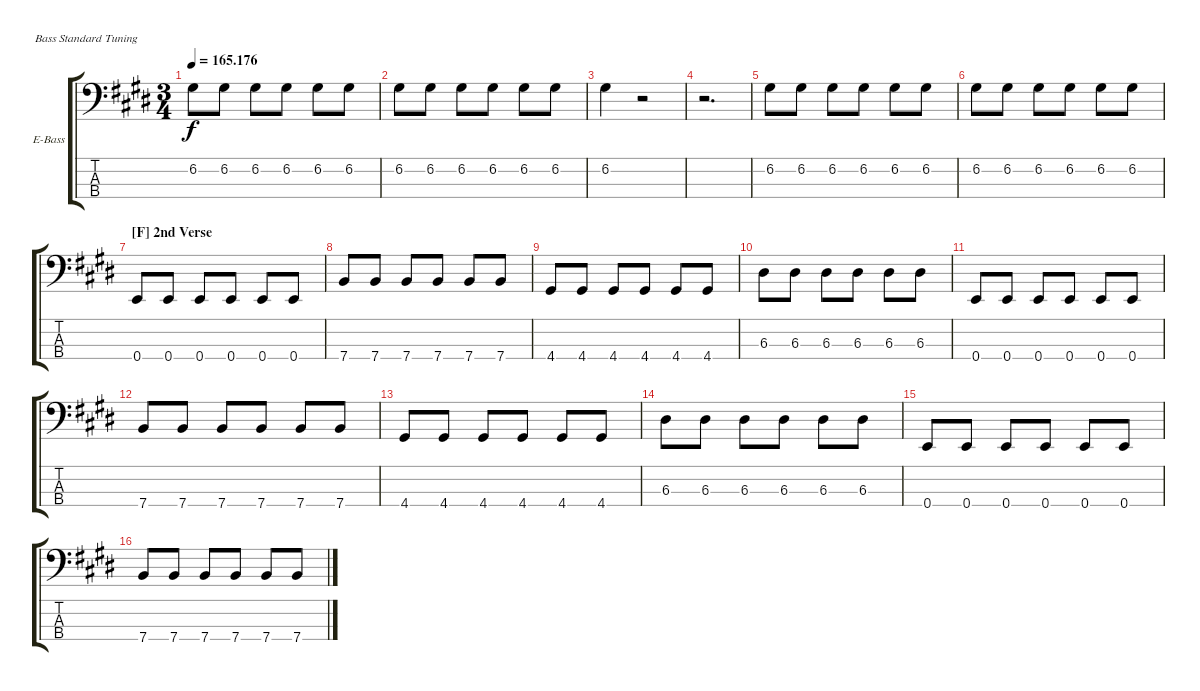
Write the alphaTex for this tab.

\defaultSystemsLayout 4
\bracketExtendMode groupsimilarinstruments
\firstSystemTrackNameOrientation horizontal
\otherSystemsTrackNameOrientation horizontal
\track ("Michael Shuman (E. Bass)" "E-Bass") {multiBarRest instrument electricbassfinger}
\staff {score tabs}
\tuning (G2 D2 A1 E1)
\ts (3 4)
\tempo
165.176
\accidentals auto
\clef f4
\ottava regular
\simile none
\ks e
6.2.8{dy f} 6.2.8 6.2.8 6.2.8 6.2.8 6.2.8 |
6.2.8 6.2.8 6.2.8 6.2.8 6.2.8 6.2.8 |
6.2.4 r.2 |
r.2{d} |
6.2.8 6.2.8 6.2.8 6.2.8 6.2.8 6.2.8 |
6.2.8 6.2.8 6.2.8 6.2.8 6.2.8 6.2.8 |
\section ("F" "2nd Verse")
0.4.8 0.4.8 0.4.8 0.4.8 0.4.8 0.4.8 |
7.4.8 7.4.8 7.4.8 7.4.8 7.4.8 7.4.8 |
4.4.8 4.4.8 4.4.8 4.4.8 4.4.8 4.4.8 |
6.3.8 6.3.8 6.3.8 6.3.8 6.3.8 6.3.8 |
0.4.8 0.4.8 0.4.8 0.4.8 0.4.8 0.4.8 |
7.4.8 7.4.8 7.4.8 7.4.8 7.4.8 7.4.8 |
4.4.8 4.4.8 4.4.8 4.4.8 4.4.8 4.4.8 |
6.3.8 6.3.8 6.3.8 6.3.8 6.3.8 6.3.8 |
0.4.8 0.4.8 0.4.8 0.4.8 0.4.8 0.4.8 |
7.4.8 7.4.8 7.4.8 7.4.8 7.4.8 7.4.8
